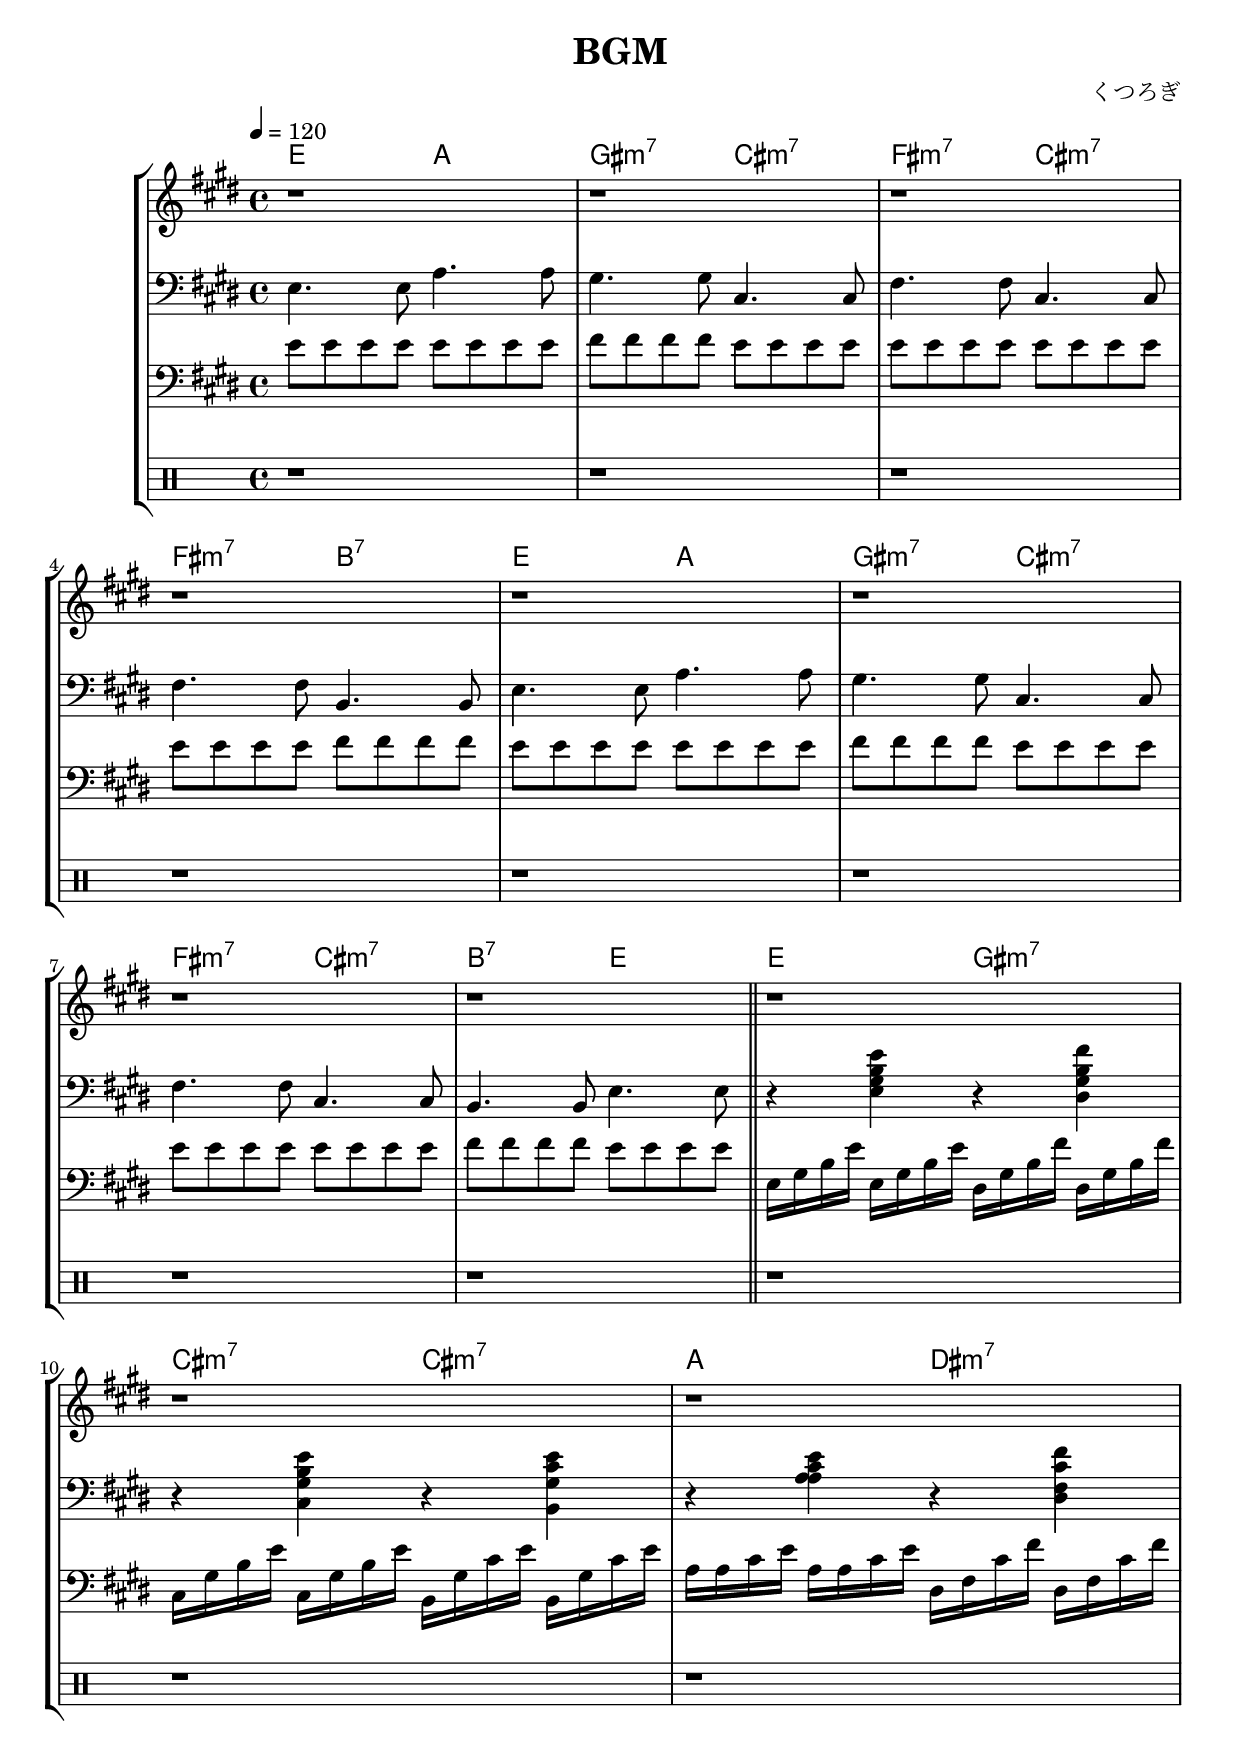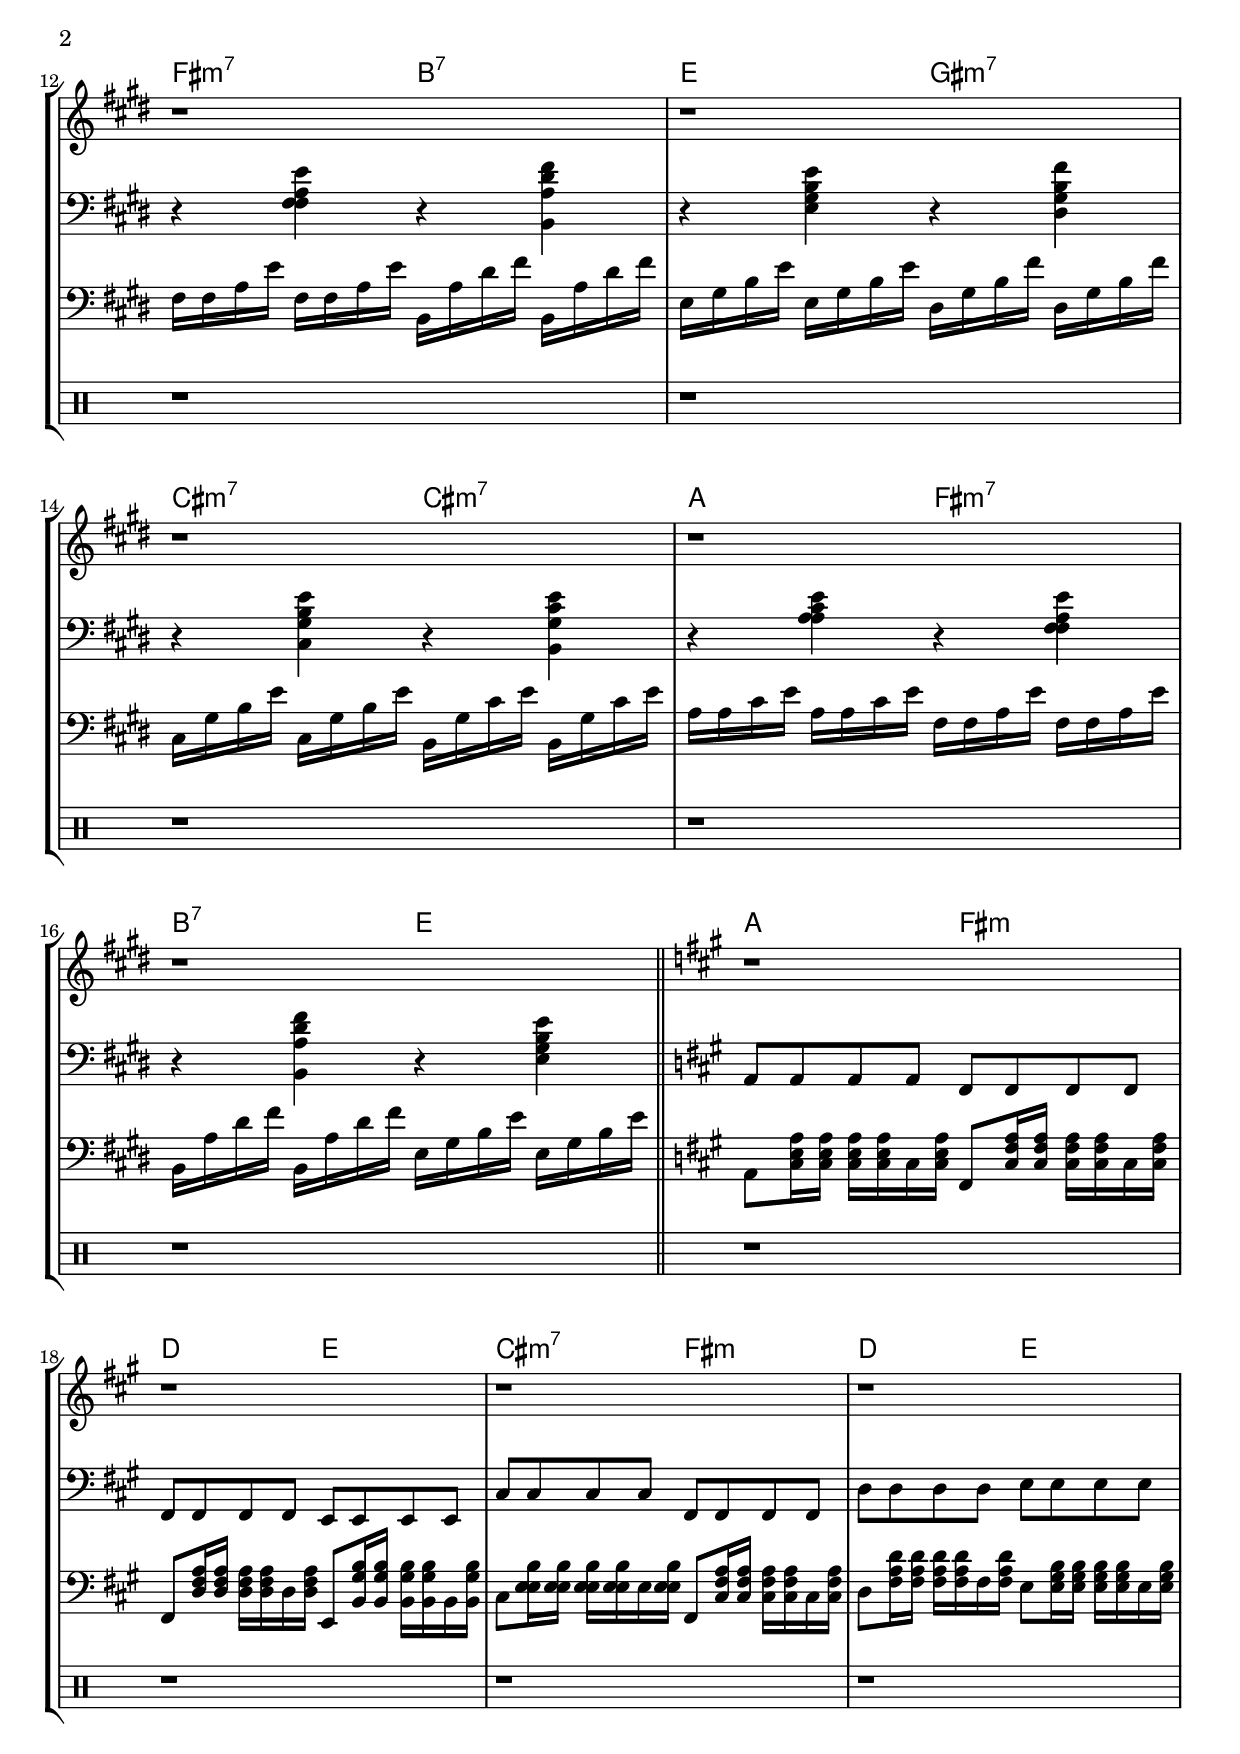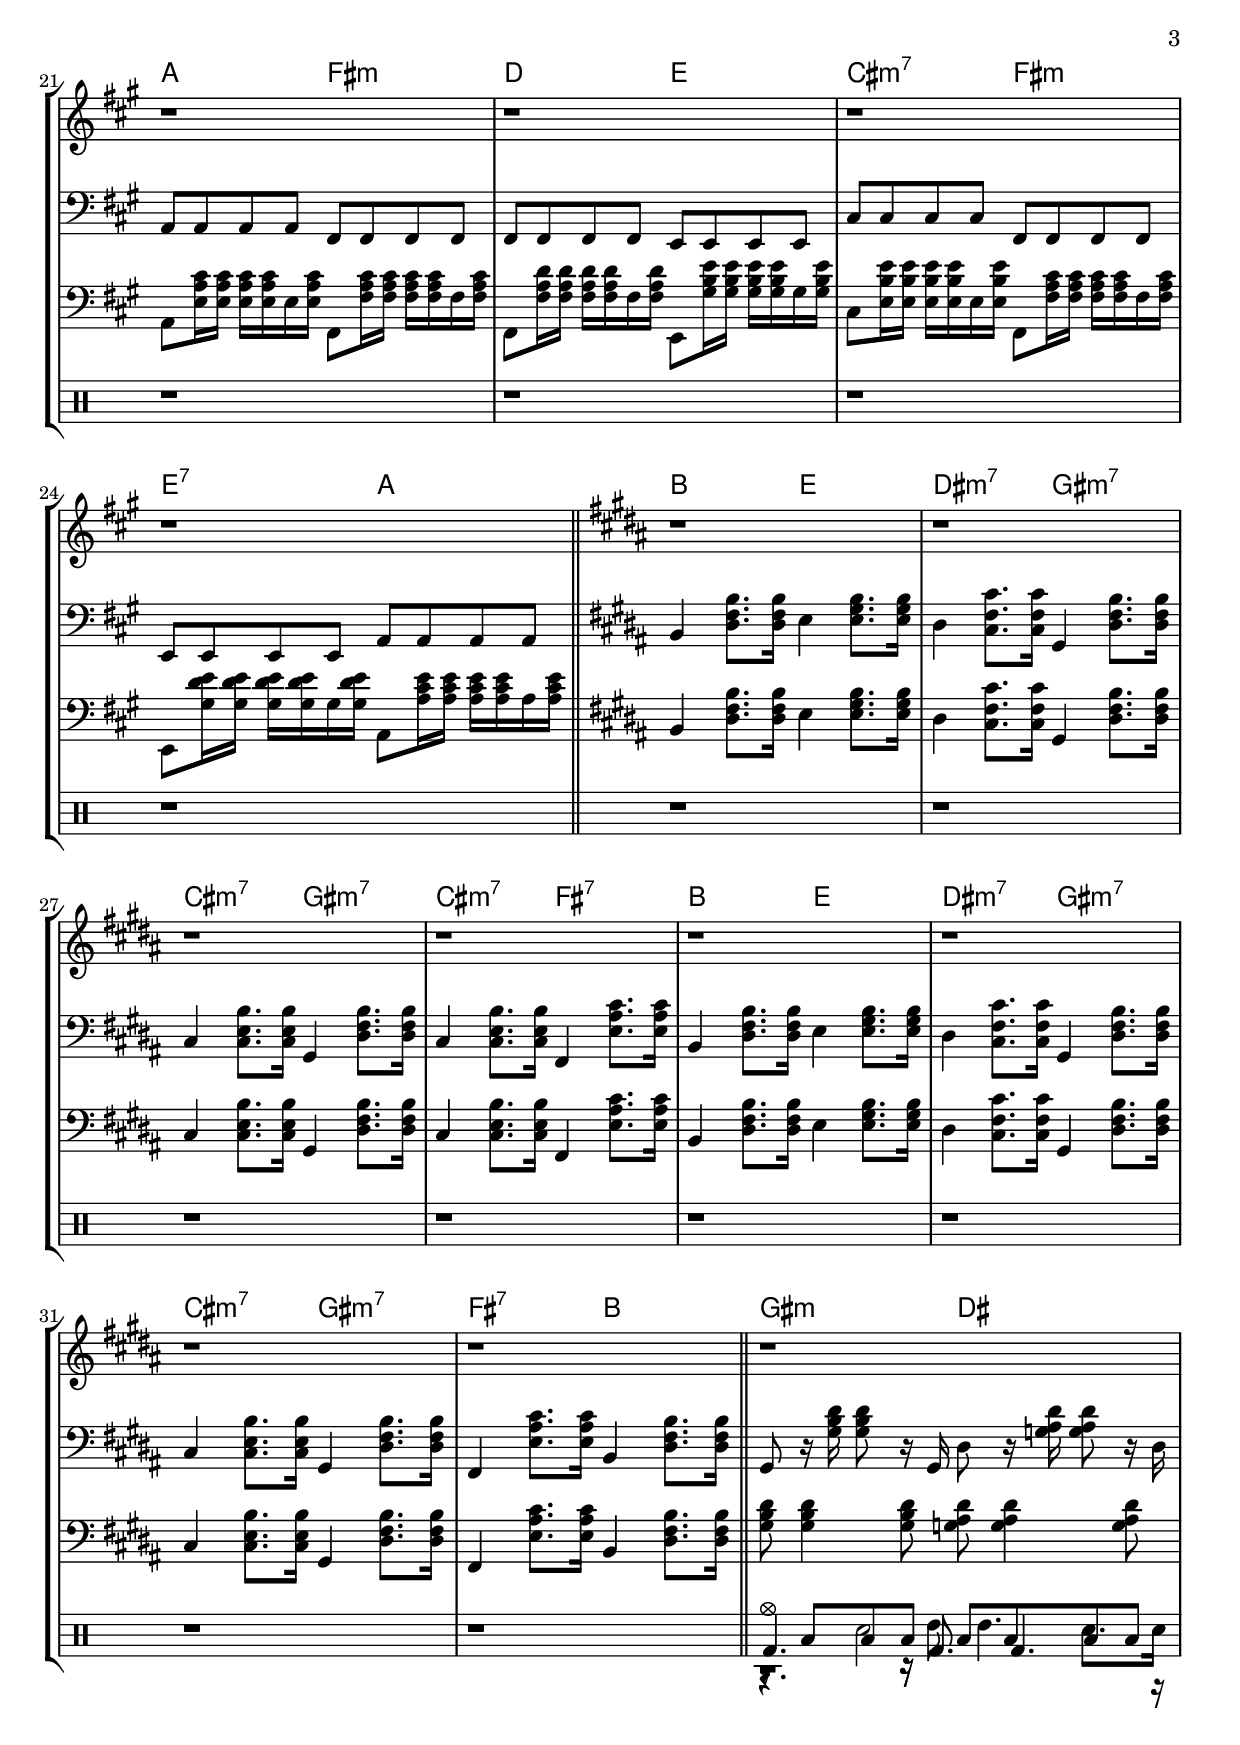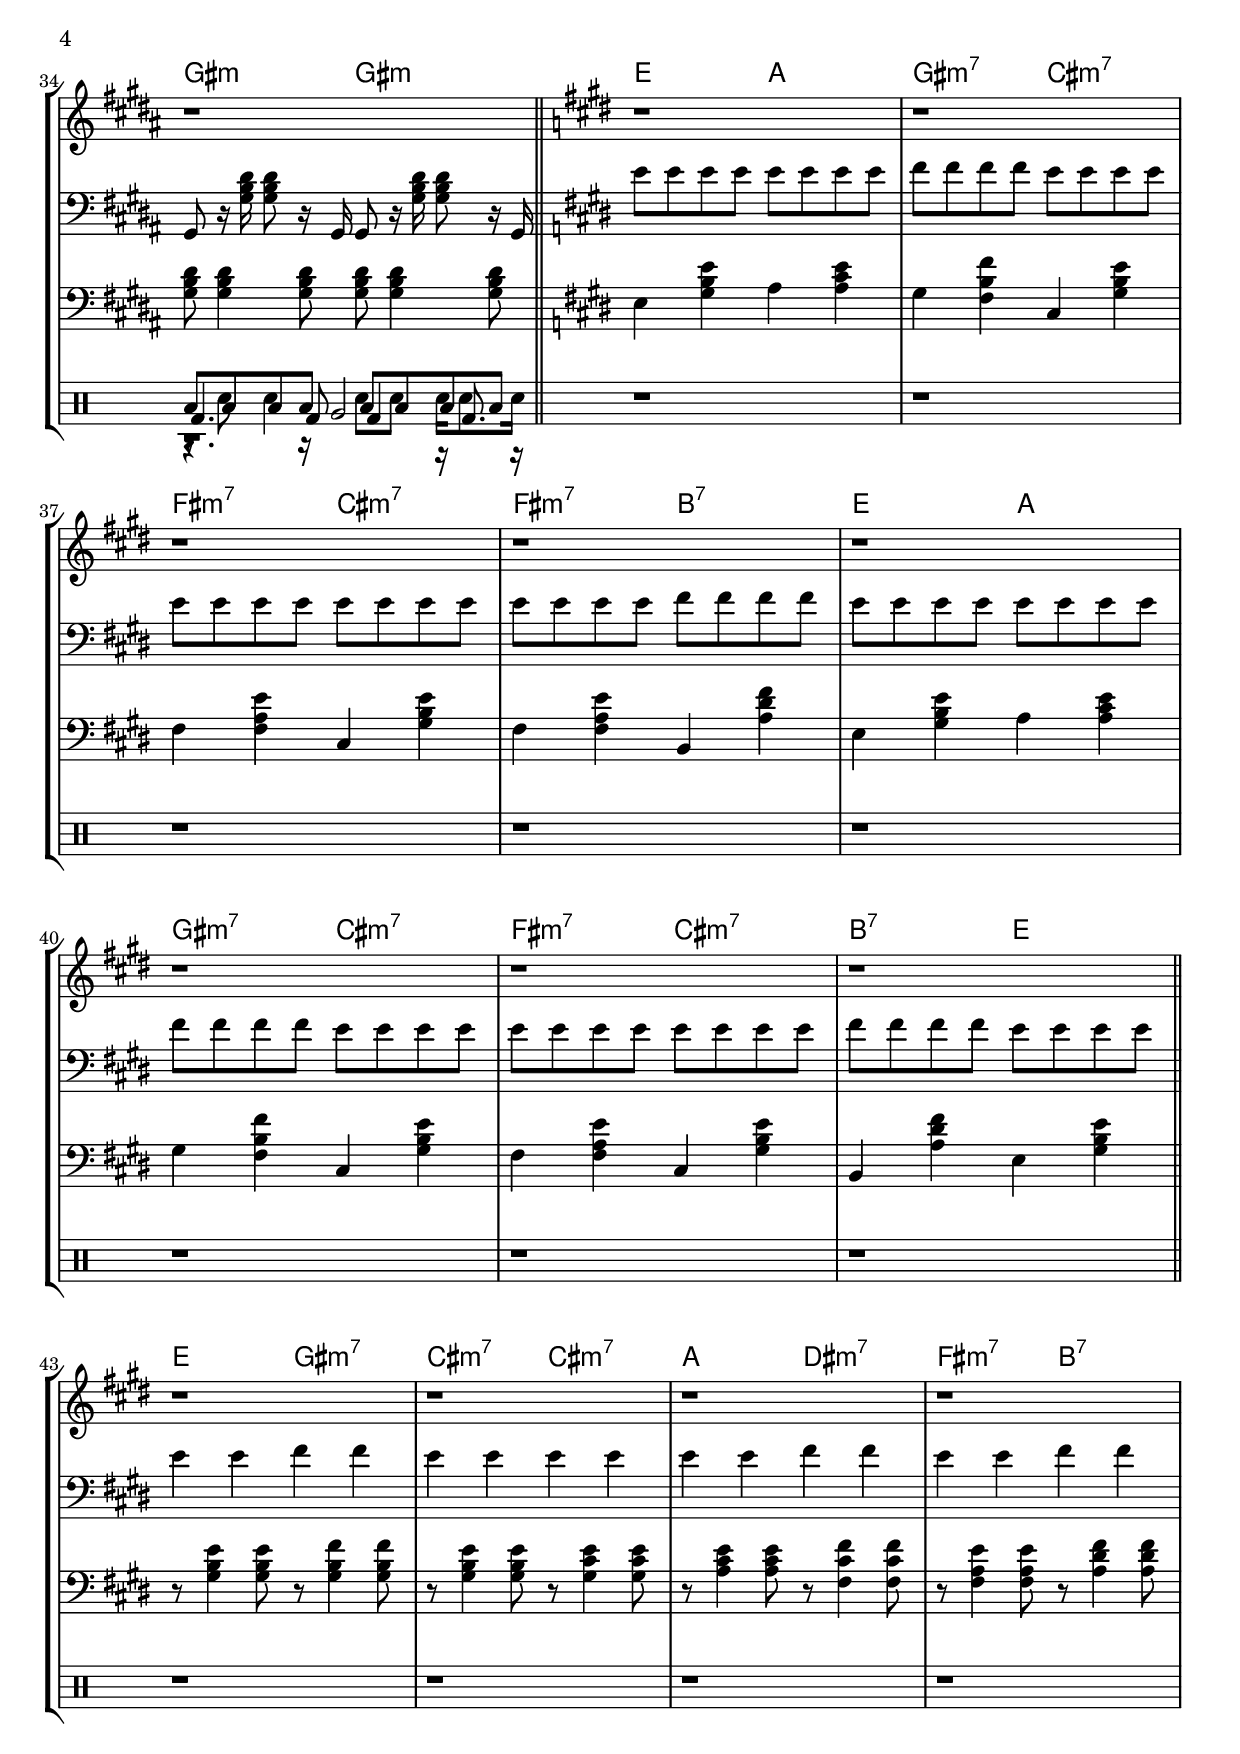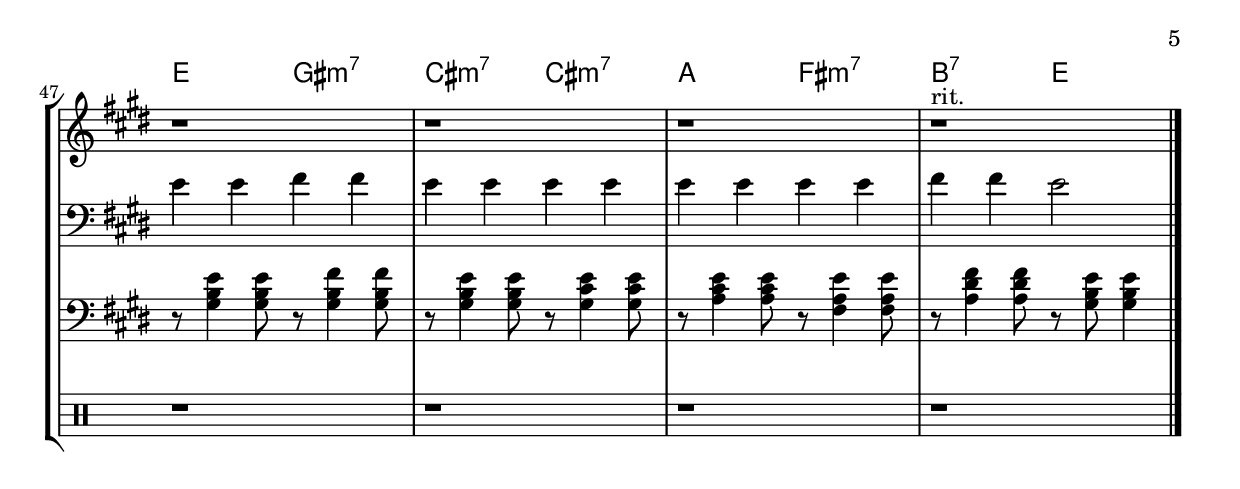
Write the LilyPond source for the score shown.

\version "2.12.1"

\header {
	title = \markup {BGM}
	composer = \markup \center-column {くつろぎ}
}

harmony = \chordmode {
	e2 a gis:min7 cis:min7 fis:min7 cis:min7 fis:min7 b:7 e a gis:min7 cis:min7 fis:min7 cis:min7 b:7 e 

	e gis:min7 cis:min7 cis:min7 a dis:min7 fis:min7 b:7 e gis:min7 cis:min7 cis:min7 a fis:min7 b:7 e 

	a fis:m d e cis:min7 fis:m d e a fis:m d e cis:min7 fis:m e:7 a 

	b e dis:min7 gis:min7 cis:min7 gis:min7 cis:min7 fis:7 b e dis:min7 gis:min7 cis:min7 gis:min7 fis:7 b 

	gis:m dis gis:m gis:m 

	e a gis:min7 cis:min7 fis:min7 cis:min7 fis:min7 b:7 e a gis:min7 cis:min7 fis:min7 cis:min7 b:7 e 

	e gis:min7 cis:min7 cis:min7 a dis:min7 fis:min7 b:7 e gis:min7 cis:min7 cis:min7 a fis:min7 b:7 e 
}

melody = {
	\key e \major
	\tempo 4 = 120
	r1 | r1 | r1 | r1 | r1 | r1 | r1 | r1   
	r1 | r1 | r1 | r1 | r1 | r1 | r1 | r1   
	\key a \major
	r1 | r1 | r1 | r1 | r1 | r1 | r1 | r1   
	\key b \major
	r1 | r1 | r1 | r1 | r1 | r1 | r1 | r1   
	r1 | r1   
	\key e \major
	r1 | r1 | r1 | r1 | r1 | r1 | r1 | r1   
	r1 | r1 | r1 | r1 | r1 | r1 | r1 | r1^"rit." \bar "|."
}

words = \lyricmode {
	
	
	
	
	
	
	
}

tempochange = {
	\tempo 4 = 120
	r1 | r1 | r1 | r1 | r1 | r1 | r1 | r1 \bar "||"
	\tempo 4 = 120
	r1 | r1 | r1 | r1 | r1 | r1 | r1 | r1 \bar "||"
	\tempo 4 = 120
	r1 | r1 | r1 | r1 | r1 | r1 | r1 | r1 \bar "||"
	\tempo 4 = 120
	r1 | r1 | r1 | r1 | r1 | r1 | r1 | r1 \bar "||"
	\tempo 4 = 120
	r1 | r1 \bar "||"
	\tempo 4 = 120
	r1 | r1 | r1 | r1 | r1 | r1 | r1 | r1 \bar "||"
	\tempo 4 = 120
	r1 | r1 | r1 | r1 | r1 | r1 | r1 | \tempo 4 = 90 r2 \tempo 4 = 80 r2 \bar "|."
}

mainacc = {
	\clef bass
	\set Staff.midiInstrument = #"Pad 7 (halo)"
	\key e \major
	\tempo 4 = 120
	e4.e8
	a4.a8
	gis4.gis8
	cis4.cis8
	fis4.fis8
	cis4.cis8
	fis4.fis8
	b,4.b,8
	e4.e8
	a4.a8
	gis4.gis8
	cis4.cis8
	fis4.fis8
	cis4.cis8
	b,4.b,8
	e4.e8
	\bar "||"

	\set Staff.midiInstrument = #"Pad 7 (halo)"
	r4 <e gis b e'>4
	r4 <dis gis b fis'>4
	r4 <cis gis b e'>4
	r4 <b, gis cis' e'>4
	r4 <a a cis' e'>4
	r4 <dis fis cis' fis'>4
	r4 <fis fis a e'>4
	r4 <b, a dis' fis'>4
	r4 <e gis b e'>4
	r4 <dis gis b fis'>4
	r4 <cis gis b e'>4
	r4 <b, gis cis' e'>4
	r4 <a a cis' e'>4
	r4 <fis fis a e'>4
	r4 <b, a dis' fis'>4
	r4 <e gis b e'>4
	\bar "||"

	\set Staff.midiInstrument = #"Pad 7 (halo)"
	\key a \major
	a,8 a,8 a,8 a,8
	fis,8 fis,8 fis,8 fis,8
	fis,8 fis,8 fis,8 fis,8
	e,8 e,8 e,8 e,8
	cis8 cis8 cis8 cis8
	fis,8 fis,8 fis,8 fis,8
	d8 d8 d8 d8
	e8 e8 e8 e8
	a,8 a,8 a,8 a,8
	fis,8 fis,8 fis,8 fis,8
	fis,8 fis,8 fis,8 fis,8
	e,8 e,8 e,8 e,8
	cis8 cis8 cis8 cis8
	fis,8 fis,8 fis,8 fis,8
	e,8 e,8 e,8 e,8
	a,8 a,8 a,8 a,8
	\bar "||"

	\set Staff.midiInstrument = #"Pad 7 (halo)"
	\key b \major
	b,4 <dis fis b>8. <dis fis b>16
	e4 <e gis b>8. <e gis b>16
	dis4 <cis fis cis'>8. <cis fis cis'>16
	gis,4 <dis fis b>8. <dis fis b>16
	cis4 <cis e b>8. <cis e b>16
	gis,4 <dis fis b>8. <dis fis b>16
	cis4 <cis e b>8. <cis e b>16
	fis,4 <e ais cis'>8. <e ais cis'>16
	b,4 <dis fis b>8. <dis fis b>16
	e4 <e gis b>8. <e gis b>16
	dis4 <cis fis cis'>8. <cis fis cis'>16
	gis,4 <dis fis b>8. <dis fis b>16
	cis4 <cis e b>8. <cis e b>16
	gis,4 <dis fis b>8. <dis fis b>16
	fis,4 <e ais cis'>8. <e ais cis'>16
	b,4 <dis fis b>8. <dis fis b>16
	\bar "||"

	\set Staff.midiInstrument = #"Pad 7 (halo)"
	gis,8 r16 <gis b dis'>16 <gis b dis'>8 r16 gis,16
	dis8 r16 <g ais dis'>16 <g ais dis'>8 r16 dis16
	gis,8 r16 <gis b dis'>16 <gis b dis'>8 r16 gis,16
	gis,8 r16 <gis b dis'>16 <gis b dis'>8 r16 gis,16
	\bar "||"

	\set Staff.midiInstrument = #"Pad 7 (halo)"
	\key e \major
	e'8 e'8 e'8 e'8
	e'8 e'8 e'8 e'8
	fis'8 fis'8 fis'8 fis'8
	e'8 e'8 e'8 e'8
	e'8 e'8 e'8 e'8
	e'8 e'8 e'8 e'8
	e'8 e'8 e'8 e'8
	fis'8 fis'8 fis'8 fis'8
	e'8 e'8 e'8 e'8
	e'8 e'8 e'8 e'8
	fis'8 fis'8 fis'8 fis'8
	e'8 e'8 e'8 e'8
	e'8 e'8 e'8 e'8
	e'8 e'8 e'8 e'8
	fis'8 fis'8 fis'8 fis'8
	e'8 e'8 e'8 e'8
	\bar "||"

	\set Staff.midiInstrument = #"Pad 7 (halo)"
	e'4 e'4
	fis'4 fis'4
	e'4 e'4
	e'4 e'4
	e'4 e'4
	fis'4 fis'4
	e'4 e'4
	fis'4 fis'4
	e'4 e'4
	fis'4 fis'4
	e'4 e'4
	e'4 e'4
	e'4 e'4
	e'4 e'4
	fis'4 fis'4
	e'2
	\bar "|."
}

subacc = {
	\clef bass
	\set Staff.midiInstrument = #"Oboe"
	\key e \major
	\tempo 4 = 120
	e'8 e'8 e'8 e'8
	e'8 e'8 e'8 e'8
	fis'8 fis'8 fis'8 fis'8
	e'8 e'8 e'8 e'8
	e'8 e'8 e'8 e'8
	e'8 e'8 e'8 e'8
	e'8 e'8 e'8 e'8
	fis'8 fis'8 fis'8 fis'8
	e'8 e'8 e'8 e'8
	e'8 e'8 e'8 e'8
	fis'8 fis'8 fis'8 fis'8
	e'8 e'8 e'8 e'8
	e'8 e'8 e'8 e'8
	e'8 e'8 e'8 e'8
	fis'8 fis'8 fis'8 fis'8
	e'8 e'8 e'8 e'8
	\bar "||"

	\set Staff.midiInstrument = #"Oboe"
	e16 gis b e' e gis b e'
	dis16 gis b fis' dis gis b fis'
	cis16 gis b e' cis gis b e'
	b,16 gis cis' e' b, gis cis' e'
	a16 a cis' e' a a cis' e'
	dis16 fis cis' fis' dis fis cis' fis'
	fis16 fis a e' fis fis a e'
	b,16 a dis' fis' b, a dis' fis'
	e16 gis b e' e gis b e'
	dis16 gis b fis' dis gis b fis'
	cis16 gis b e' cis gis b e'
	b,16 gis cis' e' b, gis cis' e'
	a16 a cis' e' a a cis' e'
	fis16 fis a e' fis fis a e'
	b,16 a dis' fis' b, a dis' fis'
	e16 gis b e' e gis b e'
	\bar "||"

	\set Staff.midiInstrument = #"Oboe"
	\key a \major
	a,8 <cis e a>16 <cis e a>16   <cis e a>16 <cis e a>16   cis16 <cis e a>16
	fis,8 <cis fis a>16 <cis fis a>16   <cis fis a>16 <cis fis a>16   cis16 <cis fis a>16
	fis,8 <d fis a>16 <d fis a>16   <d fis a>16 <d fis a>16   d16 <d fis a>16
	e,8 <b, gis b>16 <b, gis b>16   <b, gis b>16 <b, gis b>16   b,16 <b, gis b>16
	cis8 <e e b>16 <e e b>16   <e e b>16 <e e b>16   e16 <e e b>16
	fis,8 <cis fis a>16 <cis fis a>16   <cis fis a>16 <cis fis a>16   cis16 <cis fis a>16
	d8 <fis a d'>16 <fis a d'>16   <fis a d'>16 <fis a d'>16   fis16 <fis a d'>16
	e8 <e gis b>16 <e gis b>16   <e gis b>16 <e gis b>16   e16 <e gis b>16
	a,8 <e a cis'>16 <e a cis'>16   <e a cis'>16 <e a cis'>16   e16 <e a cis'>16
	fis,8 <fis a cis'>16 <fis a cis'>16   <fis a cis'>16 <fis a cis'>16   fis16 <fis a cis'>16
	fis,8 <fis a d'>16 <fis a d'>16   <fis a d'>16 <fis a d'>16   fis16 <fis a d'>16
	e,8 <gis b e'>16 <gis b e'>16   <gis b e'>16 <gis b e'>16   gis16 <gis b e'>16
	cis8 <e b e'>16 <e b e'>16   <e b e'>16 <e b e'>16   e16 <e b e'>16
	fis,8 <fis a cis'>16 <fis a cis'>16   <fis a cis'>16 <fis a cis'>16   fis16 <fis a cis'>16
	e,8 <gis d' e'>16 <gis d' e'>16   <gis d' e'>16 <gis d' e'>16   gis16 <gis d' e'>16
	a,8 <a cis' e'>16 <a cis' e'>16   <a cis' e'>16 <a cis' e'>16   a16 <a cis' e'>16
	\bar "||"

	\set Staff.midiInstrument = #"Oboe"
	\key b \major
	b,4 <dis fis b>8. <dis fis b>16
	e4 <e gis b>8. <e gis b>16
	dis4 <cis fis cis'>8. <cis fis cis'>16
	gis,4 <dis fis b>8. <dis fis b>16
	cis4 <cis e b>8. <cis e b>16
	gis,4 <dis fis b>8. <dis fis b>16
	cis4 <cis e b>8. <cis e b>16
	fis,4 <e ais cis'>8. <e ais cis'>16
	b,4 <dis fis b>8. <dis fis b>16
	e4 <e gis b>8. <e gis b>16
	dis4 <cis fis cis'>8. <cis fis cis'>16
	gis,4 <dis fis b>8. <dis fis b>16
	cis4 <cis e b>8. <cis e b>16
	gis,4 <dis fis b>8. <dis fis b>16
	fis,4 <e ais cis'>8. <e ais cis'>16
	b,4 <dis fis b>8. <dis fis b>16
	\bar "||"

	\set Staff.midiInstrument = #"Oboe"
	<gis b dis'>8 <gis b dis'>4 <gis b dis'>8
	<g ais dis'>8 <g ais dis'>4 <g ais dis'>8
	<gis b dis'>8 <gis b dis'>4 <gis b dis'>8
	<gis b dis'>8 <gis b dis'>4 <gis b dis'>8
	\bar "||"

	\set Staff.midiInstrument = #"Oboe"
	\key e \major
	e4 <gis b e'>4
	a4 <a cis' e'>4
	gis4 <fis b fis'>4
	cis4 <gis b e'>4
	fis4 <fis a e'>4
	cis4 <gis b e'>4
	fis4 <fis a e'>4
	b,4 <a dis' fis'>4
	e4 <gis b e'>4
	a4 <a cis' e'>4
	gis4 <fis b fis'>4
	cis4 <gis b e'>4
	fis4 <fis a e'>4
	cis4 <gis b e'>4
	b,4 <a dis' fis'>4
	e4 <gis b e'>4
	\bar "||"

	\set Staff.midiInstrument = #"Oboe"
	r8 <gis b e'>4 <gis b e'>8
	r8 <gis b fis'>4 <gis b fis'>8
	r8 <gis b e'>4 <gis b e'>8
	r8 <gis cis' e'>4 <gis cis' e'>8
	r8 <a cis' e'>4 <a cis' e'>8
	r8 <fis cis' fis'>4 <fis cis' fis'>8
	r8 <fis a e'>4 <fis a e'>8
	r8 <a dis' fis'>4 <a dis' fis'>8
	r8 <gis b e'>4 <gis b e'>8
	r8 <gis b fis'>4 <gis b fis'>8
	r8 <gis b e'>4 <gis b e'>8
	r8 <gis cis' e'>4 <gis cis' e'>8
	r8 <a cis' e'>4 <a cis' e'>8
	r8 <fis a e'>4 <fis a e'>8
	r8 <a dis' fis'>4 <a dis' fis'>8
	r8 <gis b e'>8 <gis b e'>4
	\bar "|."
}

percA = {
	\drummode {
	r1 |r1 |r1 |r1 |r1 |r1 |r1 |r1 \bar "||"
	r1 |r1 |r1 |r1 |r1 |r1 |r1 |r1 \bar "||"
	r1 |r1 |r1 |r1 |r1 |r1 |r1 |r1 \bar "||"
	r1 |r1 |r1 |r1 |r1 |r1 |r1 |r1 \bar "||"
	r4 sn2 sn8. sn16  |r8 sn8 sn4 sn8 sn8 sn16 sn8 sn16  \bar "||"
	r1 |r1 |r1 |r1 |r1 |r1 |r1 |r1 \bar "||"
	r1 |r1 |r1 |r1 |r1 |r1 |r1 |r1 \bar "|."
	}
}

percB = {
	\drummode {
	r1 |r1 |r1 |r1 |r1 |r1 |r1 |r1 \bar "||"
	r1 |r1 |r1 |r1 |r1 |r1 |r1 |r1 \bar "||"
	r1 |r1 |r1 |r1 |r1 |r1 |r1 |r1 \bar "||"
	r1 |r1 |r1 |r1 |r1 |r1 |r1 |r1 \bar "||"
	r4. r16 tommh8 tommh4. r16  |r1  \bar "||"
	r1 |r1 |r1 |r1 |r1 |r1 |r1 |r1 \bar "||"
	r1 |r1 |r1 |r1 |r1 |r1 |r1 |r1 \bar "|."
	}
}

percC = {
	\drummode {
	r1 |r1 |r1 |r1 |r1 |r1 |r1 |r1 \bar "||"
	r1 |r1 |r1 |r1 |r1 |r1 |r1 |r1 \bar "||"
	r1 |r1 |r1 |r1 |r1 |r1 |r1 |r1 \bar "||"
	r1 |r1 |r1 |r1 |r1 |r1 |r1 |r1 \bar "||"
	r8 toml8 toml8 toml8 toml8 toml8 toml8 toml8  |toml8 toml8 toml8 toml8 toml8 toml8 toml8 toml8  \bar "||"
	r1 |r1 |r1 |r1 |r1 |r1 |r1 |r1 \bar "||"
	r1 |r1 |r1 |r1 |r1 |r1 |r1 |r1 \bar "|."
	}
}

percD = {
	\drummode {
	r1 |r1 |r1 |r1 |r1 |r1 |r1 |r1 \bar "||"
	r1 |r1 |r1 |r1 |r1 |r1 |r1 |r1 \bar "||"
	r1 |r1 |r1 |r1 |r1 |r1 |r1 |r1 \bar "||"
	r1 |r1 |r1 |r1 |r1 |r1 |r1 |r1 \bar "||"
	r1  |r4. r16 tomfh2 r16  \bar "||"
	r1 |r1 |r1 |r1 |r1 |r1 |r1 |r1 \bar "||"
	r1 |r1 |r1 |r1 |r1 |r1 |r1 |r1 \bar "|."
	}
}

percE = {
	\drummode {
	r1 |r1 |r1 |r1 |r1 |r1 |r1 |r1 \bar "||"
	r1 |r1 |r1 |r1 |r1 |r1 |r1 |r1 \bar "||"
	r1 |r1 |r1 |r1 |r1 |r1 |r1 |r1 \bar "||"
	r1 |r1 |r1 |r1 |r1 |r1 |r1 |r1 \bar "||"
	bd4. r16 bd8. bd4.  |bd4. bd8 bd4 r16 bd8.  \bar "||"
	r1 |r1 |r1 |r1 |r1 |r1 |r1 |r1 \bar "||"
	r1 |r1 |r1 |r1 |r1 |r1 |r1 |r1 \bar "|."
	}
}

percF = {
	\drummode {
	r1 | r1 | r1 | r1 | r1 | r1 | r1 | r1 \bar "||"
	r1 | r1 | r1 | r1 | r1 | r1 | r1 | r1 \bar "||"
	r1 | r1 | r1 | r1 | r1 | r1 | r1 | r1 \bar "||"
	r1 | r1 | r1 | r1 | r1 | r1 | r1 | r1 \bar "||"
	cymc1  |r1 \bar "||"
	r1 | r1 | r1 | r1 | r1 | r1 | r1 | r1 \bar "||"
	r1 | r1 | r1 | r1 | r1 | r1 | r1 | r1 \bar "|."
	}
}

\score {
	<<
		\new StaffGroup <<
			\new ChordNames {\harmony}
			\new Voice = "melody" {\melody}
			\new Lyrics \lyricsto "melody" \words
			\new Staff = "mainacc" {\mainacc}
			\new Staff = "subacc" {\subacc}
			\new DrumStaff <<
				\new DrumVoice {\percA}
				\new DrumVoice {\percB}
				\new DrumVoice {\percC}
				\new DrumVoice {\percD}
				\new DrumVoice {\percE}
				\new DrumVoice {\percF}
			>>
		>>
	>>
	\layout { }
}
